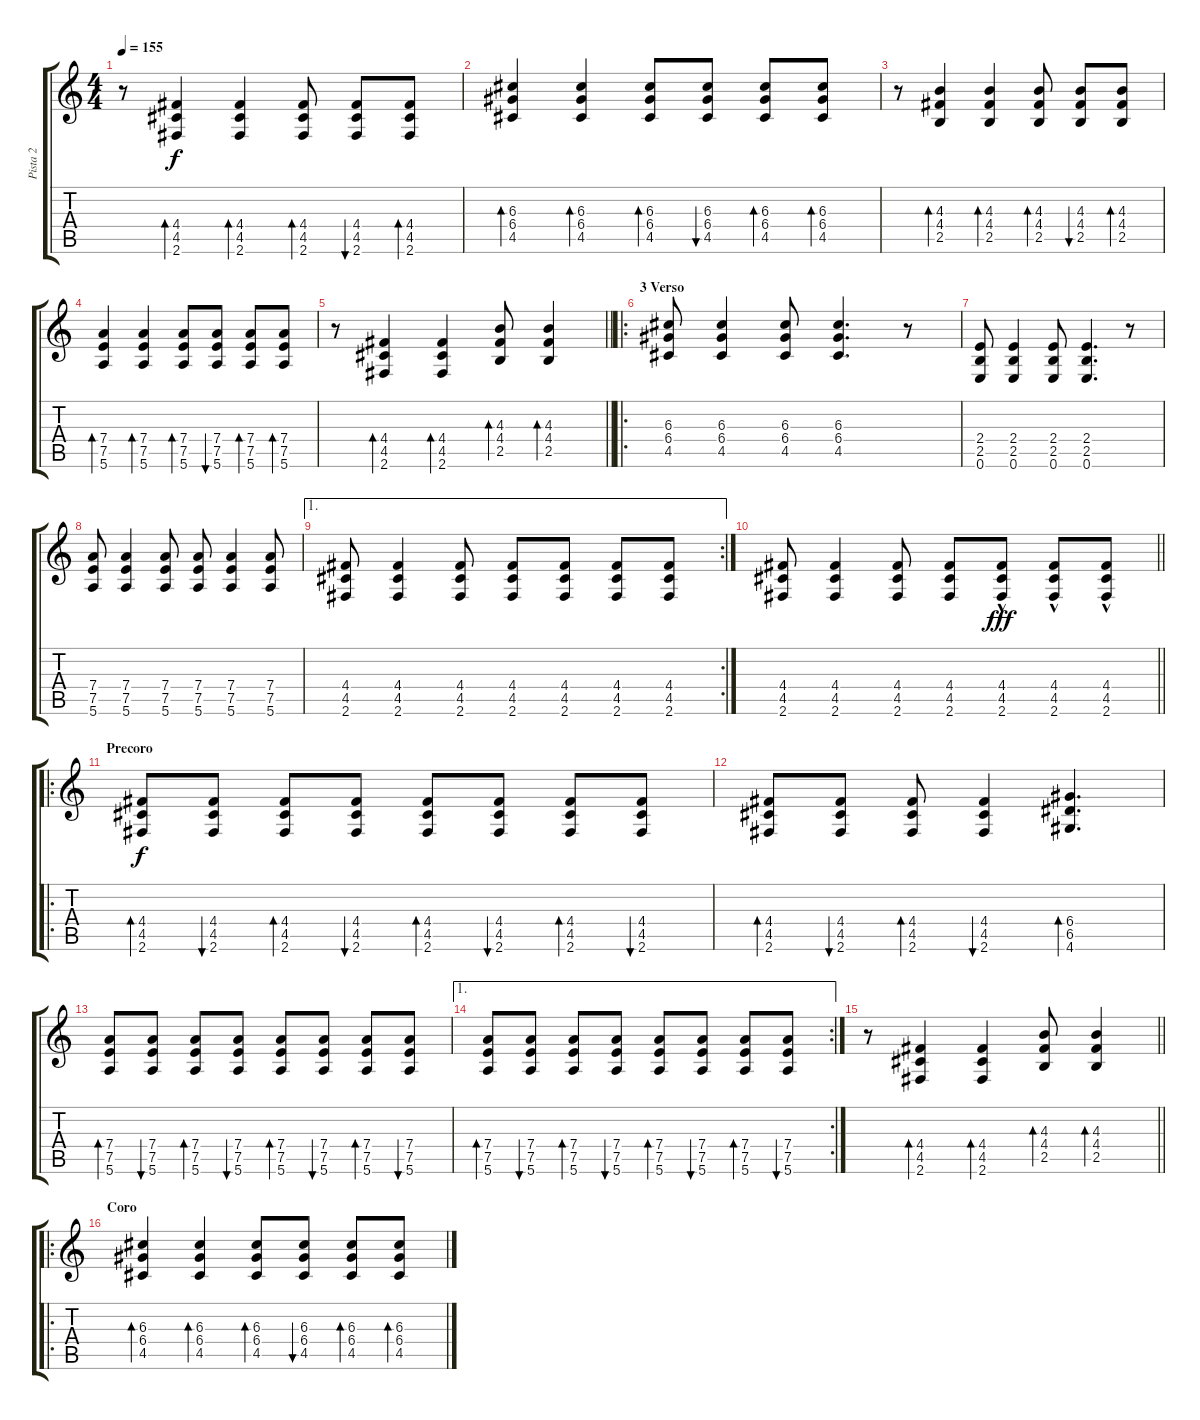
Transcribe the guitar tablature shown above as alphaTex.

\track ("Pista 2" "Pista 2") {instrument distortionguitar}
\staff {score tabs}
\tuning (E4 B3 G3 D3 A2 E2) {hide}
\ts (4 4)
\tempo 155
\clef g2
\ks c
r.8{dy f} (4.4 4.5 2.6).4{bd 60} (4.4 4.5 2.6).4{bd 60} (4.4 4.5 2.6).8{bd 60} (4.4 4.5 2.6).8{bu 60} (4.4 4.5 2.6).8{bd 60} |
(6.3 6.4 4.5).4{bd 60} (6.3 6.4 4.5).4{bd 60} (6.3 6.4 4.5).8{bd 60} (6.3 6.4 4.5).8{bu 60} (6.3 6.4 4.5).8{bd 60} (6.3 6.4 4.5).8{bd 60} |
r.8 (4.3 4.4 2.5).4{bd 60} (4.3 4.4 2.5).4{bd 60} (4.3 4.4 2.5).8{bd 60} (4.3 4.4 2.5).8{bu 60} (4.3 4.4 2.5).8{bd 60} |
(7.4 7.5 5.6).4{bd 60} (7.4 7.5 5.6).4{bd 60} (7.4 7.5 5.6).8{bd 60} (7.4 7.5 5.6).8{bu 60} (7.4 7.5 5.6).8{bd 60} (7.4 7.5 5.6).8{bd 60} |
\barLineRight lightlight
r.8 (4.4 4.5 2.6).4{bd 60} (4.4 4.5 2.6).4{bd 60} (4.3 4.4 2.5).8{bd 60} (4.3 4.4 2.5).4{bd 60} |
\ro
\section ("" "3 Verso")
(6.3 6.4 4.5).8{volume 16} (6.3 6.4 4.5).4 (6.3 6.4 4.5).8 (6.3 6.4 4.5).4{d} r.8 |
(2.4 2.5 0.6).8 (2.4 2.5 0.6).4 (2.4 2.5 0.6).8 (2.4 2.5 0.6).4{d} r.8 |
(7.4 7.5 5.6).8 (7.4 7.5 5.6).4 (7.4 7.5 5.6).8 (7.4 7.5 5.6).8 (7.4 7.5 5.6).4 (7.4 7.5 5.6).8 |
\ae 1
\rc 2
(4.4 4.5 2.6).8 (4.4 4.5 2.6).4 (4.4 4.5 2.6).8 (4.4 4.5 2.6).8 (4.4 4.5 2.6).8 (4.4 4.5 2.6).8 (4.4 4.5 2.6).8 |
\barLineRight lightlight
(4.4 4.5 2.6).8 (4.4 4.5 2.6).4 (4.4 4.5 2.6).8 (4.4 4.5 2.6).8 (4.4 4.5{hac} 2.6{hac}).8{dy fff} (4.4{hac} 4.5{hac} 2.6{hac}).8 (4.4{hac} 4.5{hac} 2.6{hac}).8 |
\ro
\section ("" "Precoro")
(4.4 4.5 2.6).8{bd 60 dy f} (4.4 4.5 2.6).8{bu 60} (4.4 4.5 2.6).8{bd 60} (4.4 4.5 2.6).8{bu 60} (4.4 4.5 2.6).8{bd 60} (4.4 4.5 2.6).8{bu 60} (4.4 4.5 2.6).8{bd 60} (4.4 4.5 2.6).8{bu 60} |
(4.4 4.5 2.6).8{bd 60} (4.4 4.5 2.6).8{bu 60} (4.4 4.5 2.6).8{bd 60} (4.4 4.5 2.6).4{bu 60} (6.4 6.5 4.6).4{d bd 60} |
(7.4 7.5 5.6).8{bd 60} (7.4 7.5 5.6).8{bu 60} (7.4 7.5 5.6).8{bd 60} (7.4 7.5 5.6).8{bu 60} (7.4 7.5 5.6).8{bd 60} (7.4 7.5 5.6).8{bu 60} (7.4 7.5 5.6).8{bd 60} (7.4 7.5 5.6).8{bu 60} |
\ae 1
\rc 2
(7.4 7.5 5.6).8{bd 60} (7.4 7.5 5.6).8{bu 60} (7.4 7.5 5.6).8{bd 60} (7.4 7.5 5.6).8{bu 60} (7.4 7.5 5.6).8{bd 60} (7.4 7.5 5.6).8{bu 60} (7.4 7.5 5.6).8{bd 60} (7.4 7.5 5.6).8{bu 60} |
\barLineRight lightlight
r.8 (4.4 4.5 2.6).4{bd 60} (4.4 4.5 2.6).4{bd 60} (4.3 4.4 2.5).8{bd 60} (4.3 4.4 2.5).4{bd 60} |
\ro
\section ("" "Coro")
(6.3 6.4 4.5).4{bd 60} (6.3 6.4 4.5).4{bd 60} (6.3 6.4 4.5).8{bd 60} (6.3 6.4 4.5).8{bu 60} (6.3 6.4 4.5).8{bd 60} (6.3 6.4 4.5).8{bd 60}
